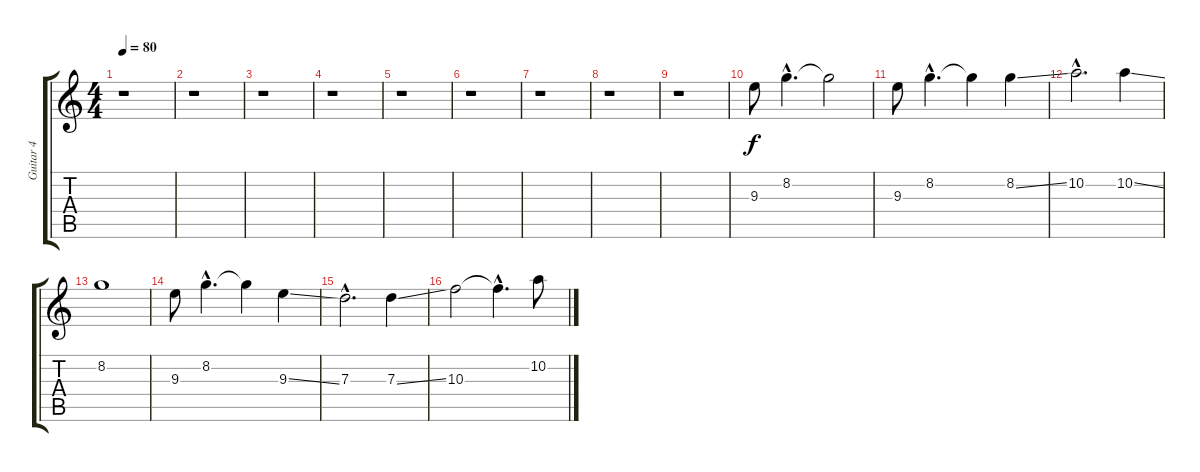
\track ("Guitar 4" "Guitar 4") {instrument distortionguitar}
\staff {score tabs}
\tuning (E4 B3 G3 D3 A2 E2) {hide}
\ts (4 4)
\tempo 80
\clef g2
\ks c
r.1{dy f} |
r.1 |
r.1 |
r.1 |
r.1 |
r.1 |
r.1 |
r.1 |
r.1 |
9.3.8 8.2{hac}.4{d} 8.2{t}.2 |
9.3.8 8.2{hac}.4{d} 8.2{t}.4 8.2{ss}.4 |
10.2{hac}.2{d} 10.2{ss}.4 |
8.2.1 |
9.3.8 8.2{hac}.4{d} 8.2{t}.4 9.3{ss}.4 |
7.3{hac}.2{d} 7.3{ss}.4 |
10.3.2 10.3{hac t}.4{d} 10.2.8
